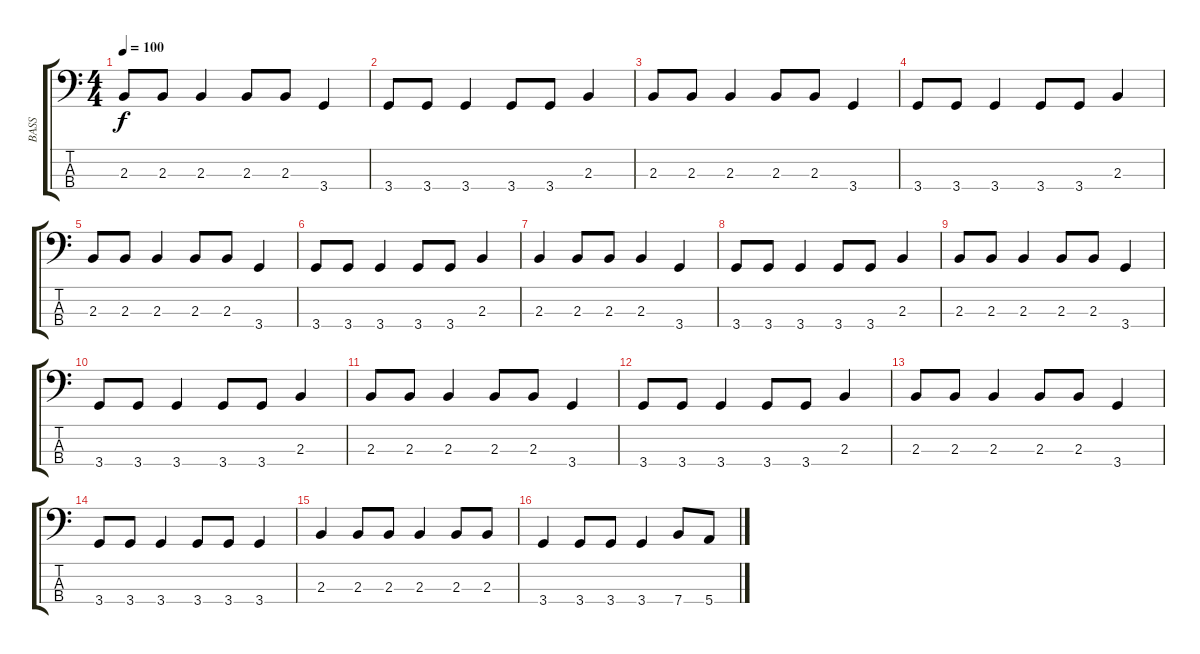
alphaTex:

\track ("BASS" "BASS") {instrument electricbasspick}
\staff {score tabs}
\tuning (G2 D2 A1 E1) {hide}
\ts (4 4)
\tempo 100
\clef f4
\ks c
2.3.8{dy f} 2.3.8 2.3.4 2.3.8 2.3.8 3.4.4 |
3.4.8 3.4.8 3.4.4 3.4.8 3.4.8 2.3.4 |
2.3.8 2.3.8 2.3.4 2.3.8 2.3.8 3.4.4 |
3.4.8 3.4.8 3.4.4 3.4.8 3.4.8 2.3.4 |
2.3.8 2.3.8 2.3.4 2.3.8 2.3.8 3.4.4 |
3.4.8 3.4.8 3.4.4 3.4.8 3.4.8 2.3.4 |
2.3.4 2.3.8 2.3.8 2.3.4 3.4.4 |
3.4.8 3.4.8 3.4.4 3.4.8 3.4.8 2.3.4 |
2.3.8 2.3.8 2.3.4 2.3.8 2.3.8 3.4.4 |
3.4.8 3.4.8 3.4.4 3.4.8 3.4.8 2.3.4 |
2.3.8 2.3.8 2.3.4 2.3.8 2.3.8 3.4.4 |
3.4.8 3.4.8 3.4.4 3.4.8 3.4.8 2.3.4 |
2.3.8 2.3.8 2.3.4 2.3.8 2.3.8 3.4.4 |
3.4.8 3.4.8 3.4.4 3.4.8 3.4.8 3.4.4 |
2.3.4 2.3.8 2.3.8 2.3.4 2.3.8 2.3.8 |
3.4.4 3.4.8 3.4.8 3.4.4 7.4.8 5.4.8
